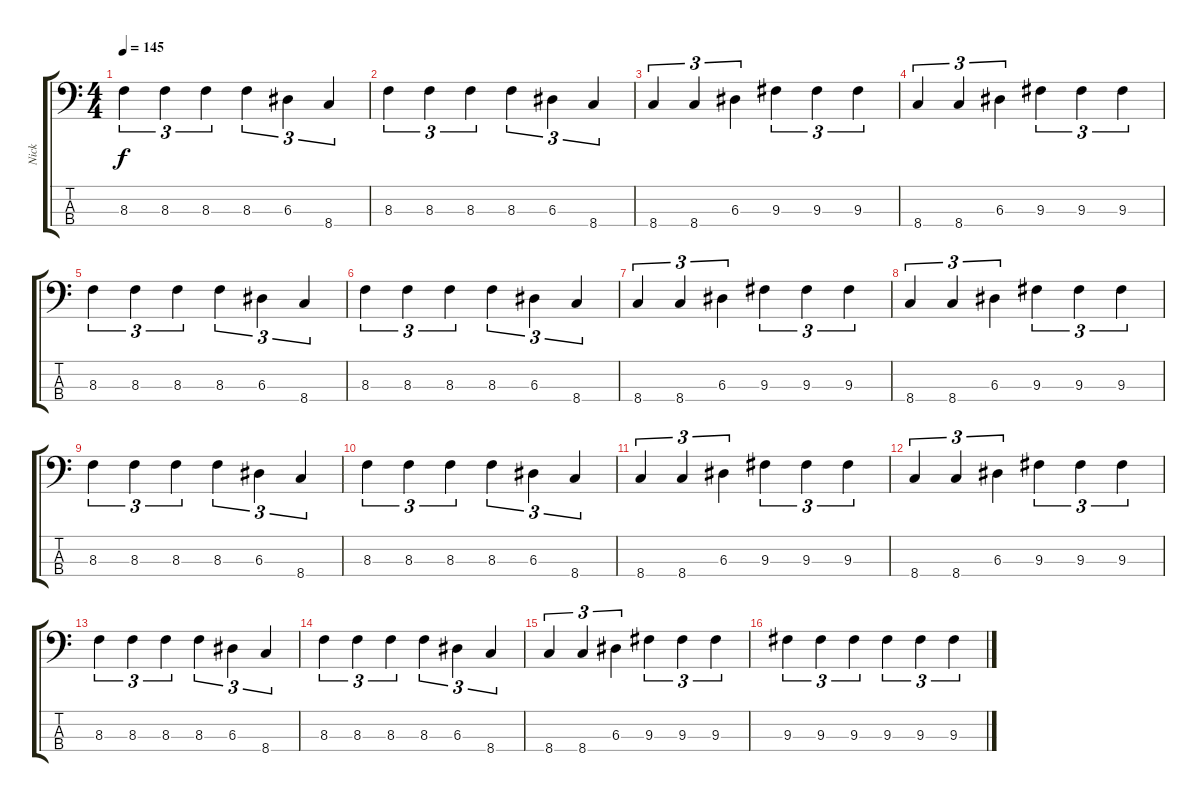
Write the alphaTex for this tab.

\track ("Nick" "Nick") {instrument electricbasspick}
\staff {score tabs}
\tuning (G2 D2 A1 E1) {hide}
\ts (4 4)
\tempo 145
\clef f4
\ks c
8.3.4{tu (3 2) dy f} 8.3.4{tu (3 2)} 8.3.4{tu (3 2)} 8.3.4{tu (3 2)} 6.3.4{tu (3 2)} 8.4.4{tu (3 2)} |
8.3.4{tu (3 2)} 8.3.4{tu (3 2)} 8.3.4{tu (3 2)} 8.3.4{tu (3 2)} 6.3.4{tu (3 2)} 8.4.4{tu (3 2)} |
8.4.4{tu (3 2)} 8.4.4{tu (3 2)} 6.3.4{tu (3 2)} 9.3.4{tu (3 2)} 9.3.4{tu (3 2)} 9.3.4{tu (3 2)} |
8.4.4{tu (3 2)} 8.4.4{tu (3 2)} 6.3.4{tu (3 2)} 9.3.4{tu (3 2)} 9.3.4{tu (3 2)} 9.3.4{tu (3 2)} |
8.3.4{tu (3 2)} 8.3.4{tu (3 2)} 8.3.4{tu (3 2)} 8.3.4{tu (3 2)} 6.3.4{tu (3 2)} 8.4.4{tu (3 2)} |
8.3.4{tu (3 2)} 8.3.4{tu (3 2)} 8.3.4{tu (3 2)} 8.3.4{tu (3 2)} 6.3.4{tu (3 2)} 8.4.4{tu (3 2)} |
8.4.4{tu (3 2)} 8.4.4{tu (3 2)} 6.3.4{tu (3 2)} 9.3.4{tu (3 2)} 9.3.4{tu (3 2)} 9.3.4{tu (3 2)} |
8.4.4{tu (3 2)} 8.4.4{tu (3 2)} 6.3.4{tu (3 2)} 9.3.4{tu (3 2)} 9.3.4{tu (3 2)} 9.3.4{tu (3 2)} |
8.3.4{tu (3 2)} 8.3.4{tu (3 2)} 8.3.4{tu (3 2)} 8.3.4{tu (3 2)} 6.3.4{tu (3 2)} 8.4.4{tu (3 2)} |
8.3.4{tu (3 2)} 8.3.4{tu (3 2)} 8.3.4{tu (3 2)} 8.3.4{tu (3 2)} 6.3.4{tu (3 2)} 8.4.4{tu (3 2)} |
8.4.4{tu (3 2)} 8.4.4{tu (3 2)} 6.3.4{tu (3 2)} 9.3.4{tu (3 2)} 9.3.4{tu (3 2)} 9.3.4{tu (3 2)} |
8.4.4{tu (3 2)} 8.4.4{tu (3 2)} 6.3.4{tu (3 2)} 9.3.4{tu (3 2)} 9.3.4{tu (3 2)} 9.3.4{tu (3 2)} |
8.3.4{tu (3 2)} 8.3.4{tu (3 2)} 8.3.4{tu (3 2)} 8.3.4{tu (3 2)} 6.3.4{tu (3 2)} 8.4.4{tu (3 2)} |
8.3.4{tu (3 2)} 8.3.4{tu (3 2)} 8.3.4{tu (3 2)} 8.3.4{tu (3 2)} 6.3.4{tu (3 2)} 8.4.4{tu (3 2)} |
8.4.4{tu (3 2)} 8.4.4{tu (3 2)} 6.3.4{tu (3 2)} 9.3.4{tu (3 2)} 9.3.4{tu (3 2)} 9.3.4{tu (3 2)} |
9.3.4{tu (3 2)} 9.3.4{tu (3 2)} 9.3.4{tu (3 2)} 9.3.4{tu (3 2)} 9.3.4{tu (3 2)} 9.3.4{tu (3 2)}
